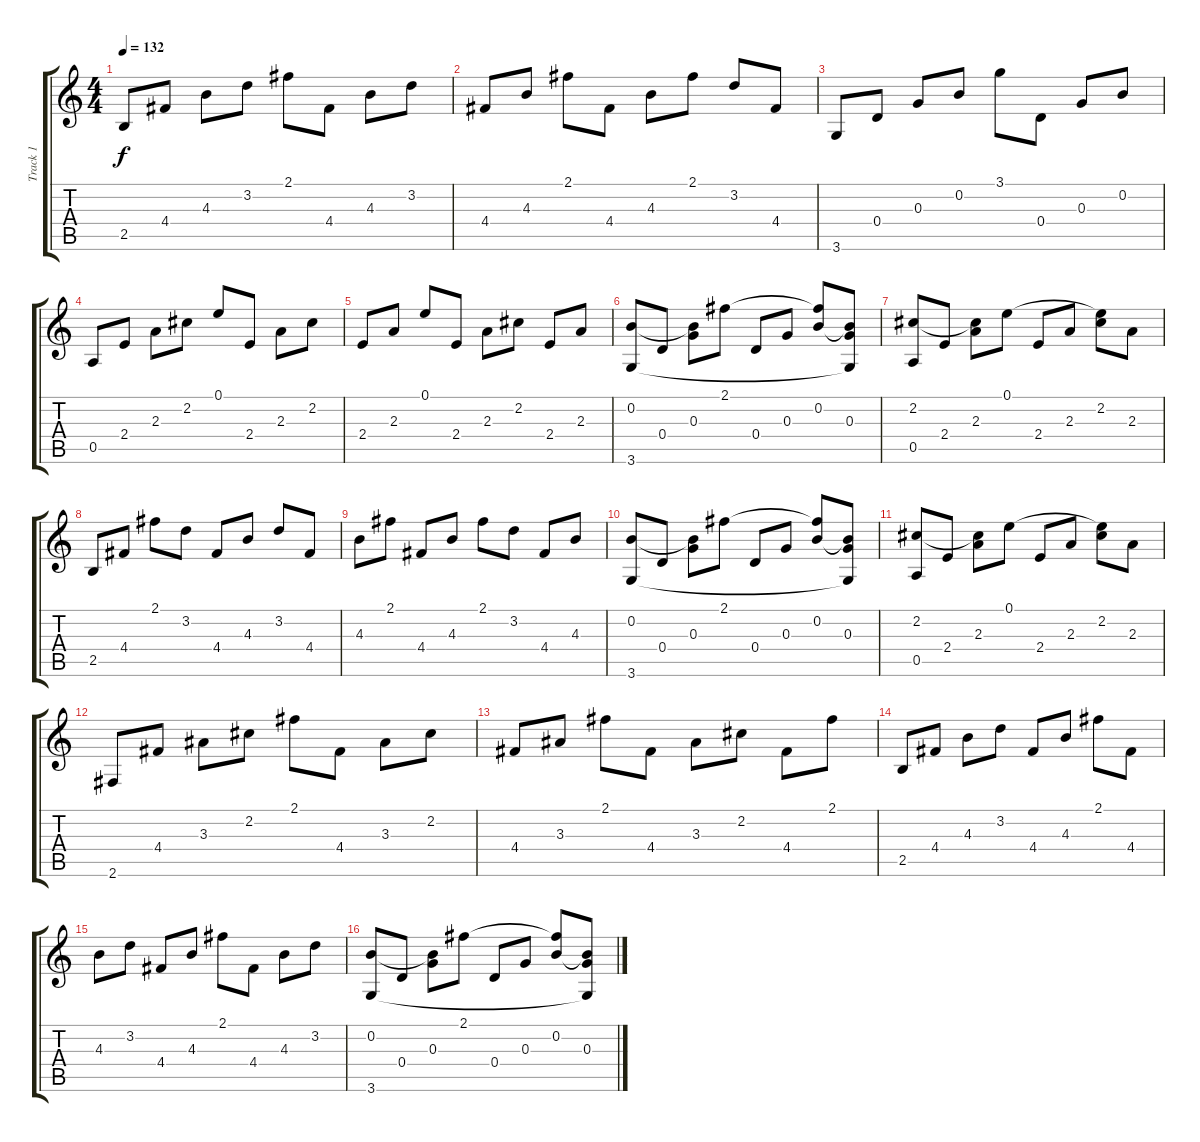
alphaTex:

\track ("Track 1" "Track 1") {instrument acousticguitarnylon}
\staff {score tabs}
\tuning (E4 B3 G3 D3 A2 E2) {hide}
\ts (4 4)
\tempo 132
\clef g2
\ks c
2.5.8{dy f} 4.4.8 4.3.8 3.2.8 2.1.8 4.4.8 4.3.8 3.2.8 |
4.4.8 4.3.8 2.1.8 4.4.8 4.3.8 2.1.8 3.2.8 4.4.8 |
3.6.8 0.4.8 0.3.8 0.2.8 3.1.8 0.4.8 0.3.8 0.2.8 |
0.5.8 2.4.8 2.3.8 2.2.8 0.1.8 2.4.8 2.3.8 2.2.8 |
2.4.8 2.3.8 0.1.8 2.4.8 2.3.8 2.2.8 2.4.8 2.3.8 |
(0.2 3.6).8 0.4.8 (0.2{t} 0.3).8 2.1.8 0.4.8 0.3.8 (2.1{t} 0.2).8 (0.2{t} 0.3 3.6{t}).8 |
(2.2 0.5).8 2.4.8 (2.2{t} 2.3).8 0.1.8 2.4.8 2.3.8 (0.1{t} 2.2).8 2.3.8 |
2.5.8 4.4.8 2.1.8 3.2.8 4.4.8 4.3.8 3.2.8 4.4.8 |
4.3.8 2.1.8 4.4.8 4.3.8 2.1.8 3.2.8 4.4.8 4.3.8 |
(0.2 3.6).8 0.4.8 (0.2{t} 0.3).8 2.1.8 0.4.8 0.3.8 (2.1{t} 0.2).8 (0.2{t} 0.3 3.6{t}).8 |
(2.2 0.5).8 2.4.8 (2.2{t} 2.3).8 0.1.8 2.4.8 2.3.8 (0.1{t} 2.2).8 2.3.8 |
2.6.8 4.4.8 3.3.8 2.2.8 2.1.8 4.4.8 3.3.8 2.2.8 |
4.4.8 3.3.8 2.1.8 4.4.8 3.3.8 2.2.8 4.4.8 2.1.8 |
2.5.8 4.4.8 4.3.8 3.2.8 4.4.8 4.3.8 2.1.8 4.4.8 |
4.3.8{txt " "} 3.2.8 4.4.8 4.3.8 2.1.8 4.4.8 4.3.8 3.2.8 |
(0.2 3.6).8 0.4.8 (0.2{t} 0.3).8 2.1.8 0.4.8 0.3.8 (2.1{t} 0.2).8 (0.2{t} 0.3 3.6{t}).8
